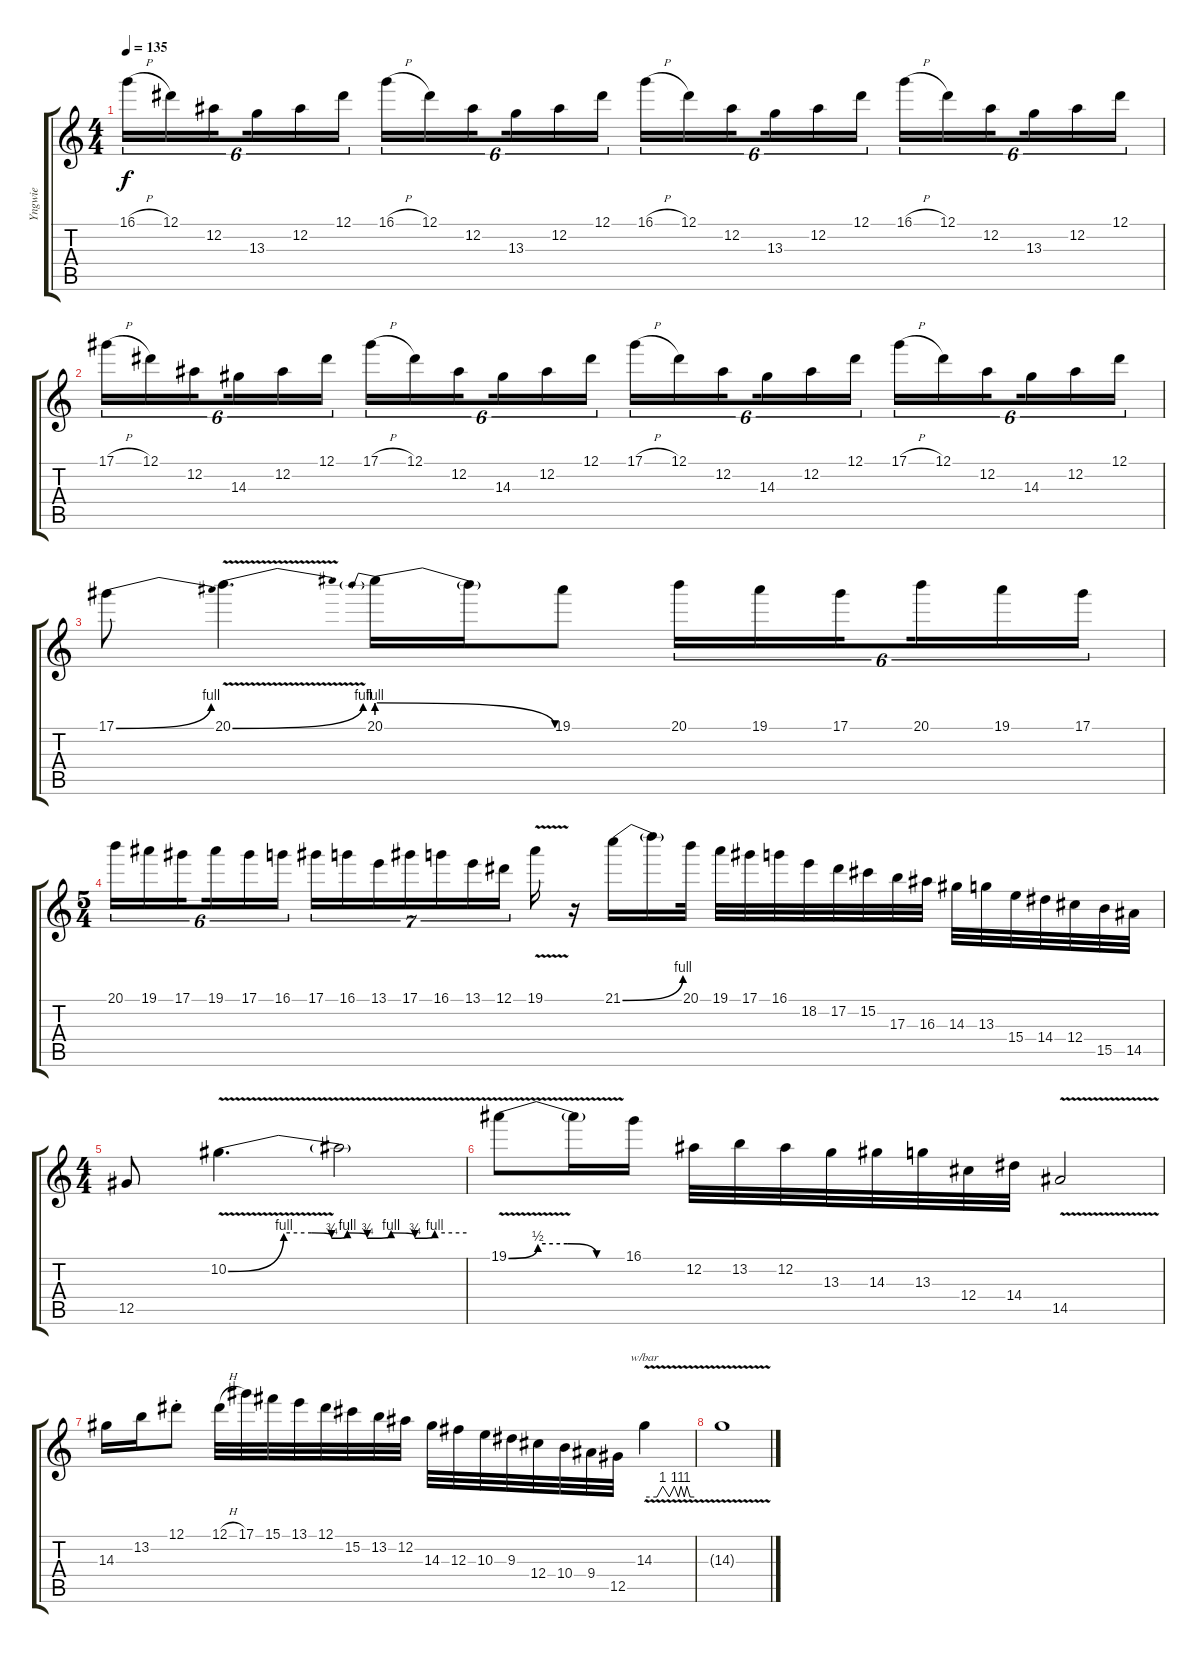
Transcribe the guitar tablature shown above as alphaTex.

\track ("Yngwie" "Yngwie") {instrument overdrivenguitar}
\staff {score tabs}
\tuning (Eb4 Bb3 Gb3 Db3 Ab2 Eb2) {hide}
\ts (4 4)
\tempo 135
\clef g2
\ks c
16.1{h}.16{tu (6 4) dy f} 12.1.16{tu (6 4)} 12.2.16{tu (6 4) beam splitsecondary} 13.3.16{tu (6 4)} 12.2.16{tu (6 4)} 12.1.16{tu (6 4)} 16.1{h}.16{tu (6 4)} 12.1.16{tu (6 4)} 12.2.16{tu (6 4) beam splitsecondary} 13.3.16{tu (6 4)} 12.2.16{tu (6 4)} 12.1.16{tu (6 4)} 16.1{h}.16{tu (6 4)} 12.1.16{tu (6 4)} 12.2.16{tu (6 4) beam splitsecondary} 13.3.16{tu (6 4)} 12.2.16{tu (6 4)} 12.1.16{tu (6 4)} 16.1{h}.16{tu (6 4)} 12.1.16{tu (6 4)} 12.2.16{tu (6 4) beam splitsecondary} 13.3.16{tu (6 4)} 12.2.16{tu (6 4)} 12.1.16{tu (6 4)} |
17.1{h}.16{tu (6 4)} 12.1.16{tu (6 4)} 12.2.16{tu (6 4) beam splitsecondary} 14.3.16{tu (6 4)} 12.2.16{tu (6 4)} 12.1.16{tu (6 4)} 17.1{h}.16{tu (6 4)} 12.1.16{tu (6 4)} 12.2.16{tu (6 4) beam splitsecondary} 14.3.16{tu (6 4)} 12.2.16{tu (6 4)} 12.1.16{tu (6 4)} 17.1{h}.16{tu (6 4)} 12.1.16{tu (6 4)} 12.2.16{tu (6 4) beam splitsecondary} 14.3.16{tu (6 4)} 12.2.16{tu (6 4)} 12.1.16{tu (6 4)} 17.1{h}.16{tu (6 4)} 12.1.16{tu (6 4)} 12.2.16{tu (6 4) beam splitsecondary} 14.3.16{tu (6 4)} 12.2.16{tu (6 4)} 12.1.16{tu (6 4)} |
17.1{be (bend 0 0 60 4)}.8 20.1{be (bend 0 0 60 4) v}.4{d} 20.1{be (prebendrelease 0 4 60 0)}.16 20.1{t}.16 19.1.8 20.1.16{tu (6 4)} 19.1.16{tu (6 4)} 17.1.16{tu (6 4) beam splitsecondary} 20.1.16{tu (6 4)} 19.1.16{tu (6 4)} 17.1.16{tu (6 4)} |
\ts (5 4)
20.1.16{tu (6 4)} 19.1.16{tu (6 4)} 17.1.16{tu (6 4) beam splitsecondary} 19.1.16{tu (6 4)} 17.1.16{tu (6 4)} 16.1.16{tu (6 4)} 17.1.16{tu (7 4)} 16.1.16{tu (7 4)} 13.1.16{tu (7 4)} 17.1.16{tu (7 4)} 16.1.16{tu (7 4)} 13.1.16{tu (7 4)} 12.1.16{tu (7 4)} 19.1{v}.16 r.16 21.1{be (bend 0 0 60 4)}.16 21.1{t}.16 20.1.32 19.1.32 17.1.32 16.1.32 18.2.32 17.2.32 15.2.32 17.3.32 16.3.32 14.3.32 13.3.32 15.4.32 14.4.32 12.4.32 15.5.32 14.5.32 |
\ts (4 4)
12.5.8 10.2{be (custom 0 0 14 4 21 4 26 3 30 4 35 3 41 4 47 3 52 4 60 4) v}.4{d} 10.2{t}.2 |
19.1{be (custom 0 0 15 2 30 2 45 0 60 0) v}.8 19.1{t}.16 16.1.16 12.2.32 13.2.32 12.2.32 13.3.32 14.3.32 13.3.32 12.4.32 14.4.32 14.5{v}.2 |
14.3.16 13.2.16 12.1{st}.8 12.1{h}.32 17.1.32 15.1.32 13.1.32 12.1.32 15.2.32 13.2.32 12.2.32 14.3.32 12.3.32 10.3.32 9.3.32 12.4.32 10.4.32 9.4.32 12.5.32 14.3{v}.4{tbe (custom default 0 0 15 0 22 4 30 0 36 4 41 0 44 4 48 0 51 4 55 0 60 0)} |
14.3{t}.1
